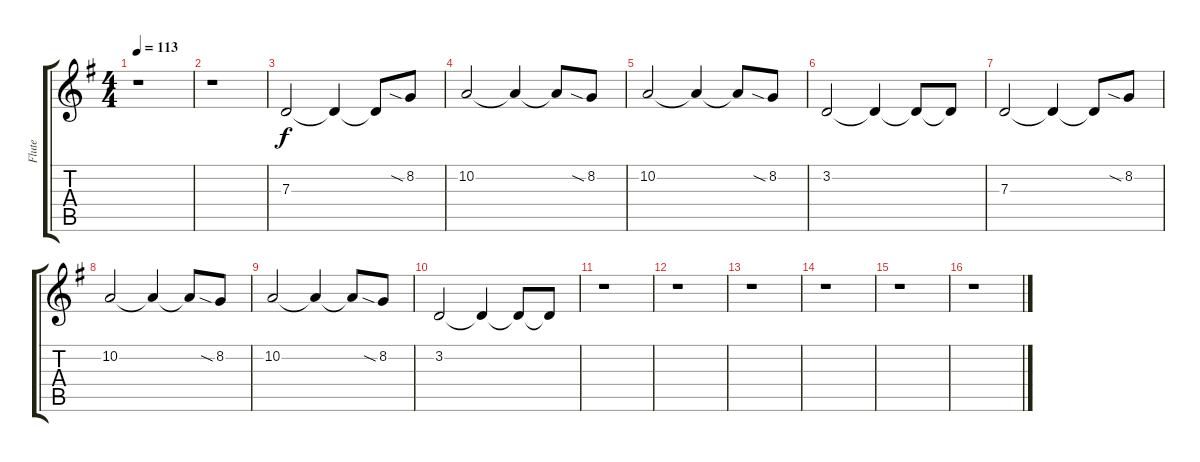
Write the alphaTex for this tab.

\track ("Flute" "Flute") {instrument flute}
\staff {score tabs}
\tuning (E4 B3 G3 D3 A2 E2) {hide}
\ts (4 4)
\tempo 113
\clef g2
\ks g
r.1{dy f instrument flute} |
r.1 |
7.3.2 7.3{t}.4 7.3{t}.8 8.2{sia}.8 |
10.2.2 10.2{t}.4 10.2{t}.8 8.2{sia}.8 |
10.2.2 10.2{t}.4 10.2{t}.8 8.2{sia}.8 |
3.2.2 3.2{t}.4 3.2{t}.8 3.2{t}.8 |
7.3.2 7.3{t}.4 7.3{t}.8 8.2{sia}.8 |
10.2.2 10.2{t}.4 10.2{t}.8 8.2{sia}.8 |
10.2.2 10.2{t}.4 10.2{t}.8 8.2{sia}.8 |
3.2.2 3.2{t}.4 3.2{t}.8 3.2{t}.8 |
r.1 |
r.1 |
r.1 |
r.1 |
r.1 |
r.1
